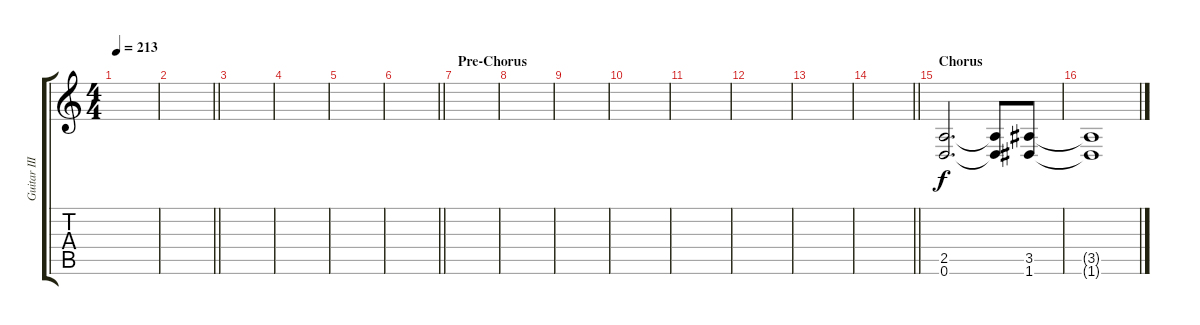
\track ("Guitar III" "Guitar III") {instrument distortionguitar}
\staff {score tabs}
\tuning (D4 A3 F3 C3 G2 D2) {hide}
\ts (4 4)
\tempo 213
\clef g2
\ks c
|
\barLineRight lightlight
|
\section ("" "")
|
|
|
\barLineRight lightlight
|
\section ("" "Pre-Chorus")
|
|
|
|
|
|
|
\barLineRight lightlight
|
\section ("" "Chorus")
(2.5 0.6).2{d} (2.5{t} 0.6{t}).8 (3.5 1.6).8 |
(3.5{t} 1.6{t}).1
